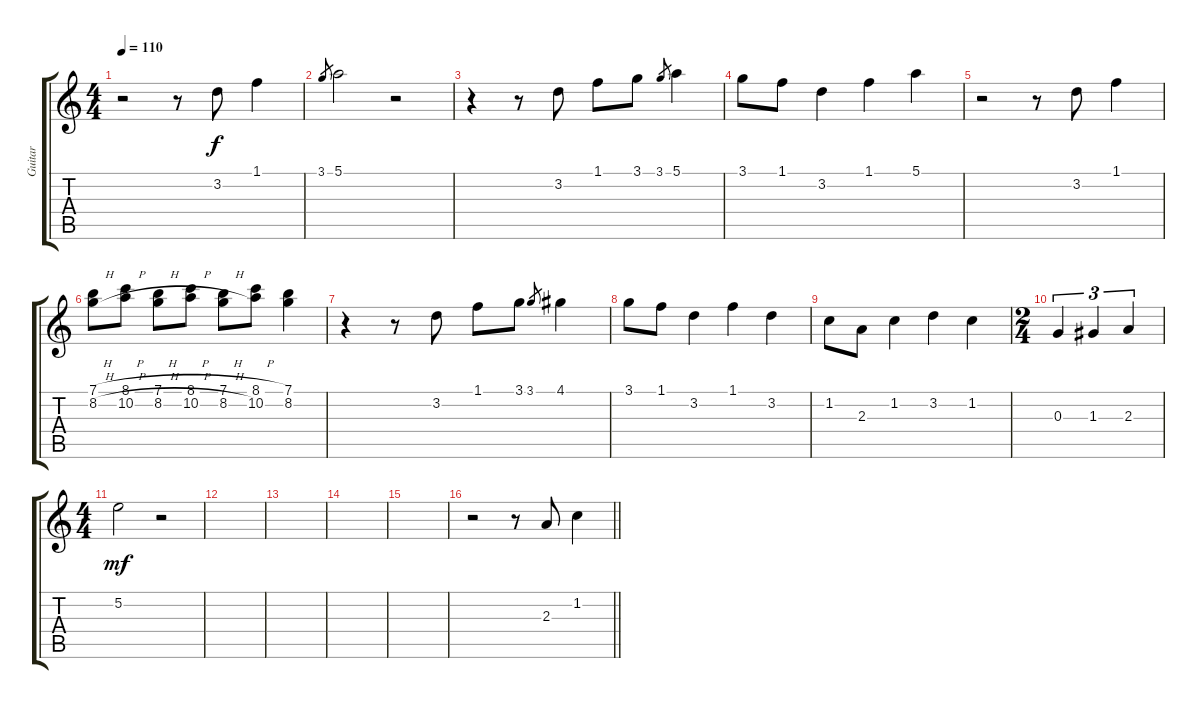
\track ("Guitar" "Guitar") {instrument acousticguitarsteel}
\staff {score tabs}
\tuning (E4 B3 G3 D3 A2 E2) {hide}
\ts (4 4)
\tempo 110
\clef g2
\ks c
r.2{dy f} r.8 3.2.8 1.1.4 |
3.1.8{gr} 5.1.2 r.2 |
r.4 r.8 3.2.8 1.1.8 3.1.8 3.1.8{gr} 5.1.4 |
3.1.8 1.1.8 3.2.4 1.1.4 5.1.4 |
r.2 r.8 3.2.8 1.1.4 |
(7.1{h} 8.2{h}).8 (8.1{h} 10.2{h}).8 (7.1{h} 8.2{h}).8 (8.1{h} 10.2{h}).8 (7.1{h} 8.2{h}).8 (8.1{h} 10.2).8 (7.1 8.2).4 |
r.4 r.8 3.2.8 1.1.8 3.1.8 3.1.8{gr} 4.1.4 |
3.1.8 1.1.8 3.2.4 1.1.4 3.2.4 |
1.2.8 2.3.8 1.2.4 3.2.4 1.2.4 |
\ts (2 4)
0.3.4{tu (3 2)} 1.3.4{tu (3 2)} 2.3.4{tu (3 2)} |
\ts (4 4)
5.2.2{dy mf} r.2 |
|
|
|
|
\barLineRight lightlight
r.2 r.8 2.3.8 1.2.4
